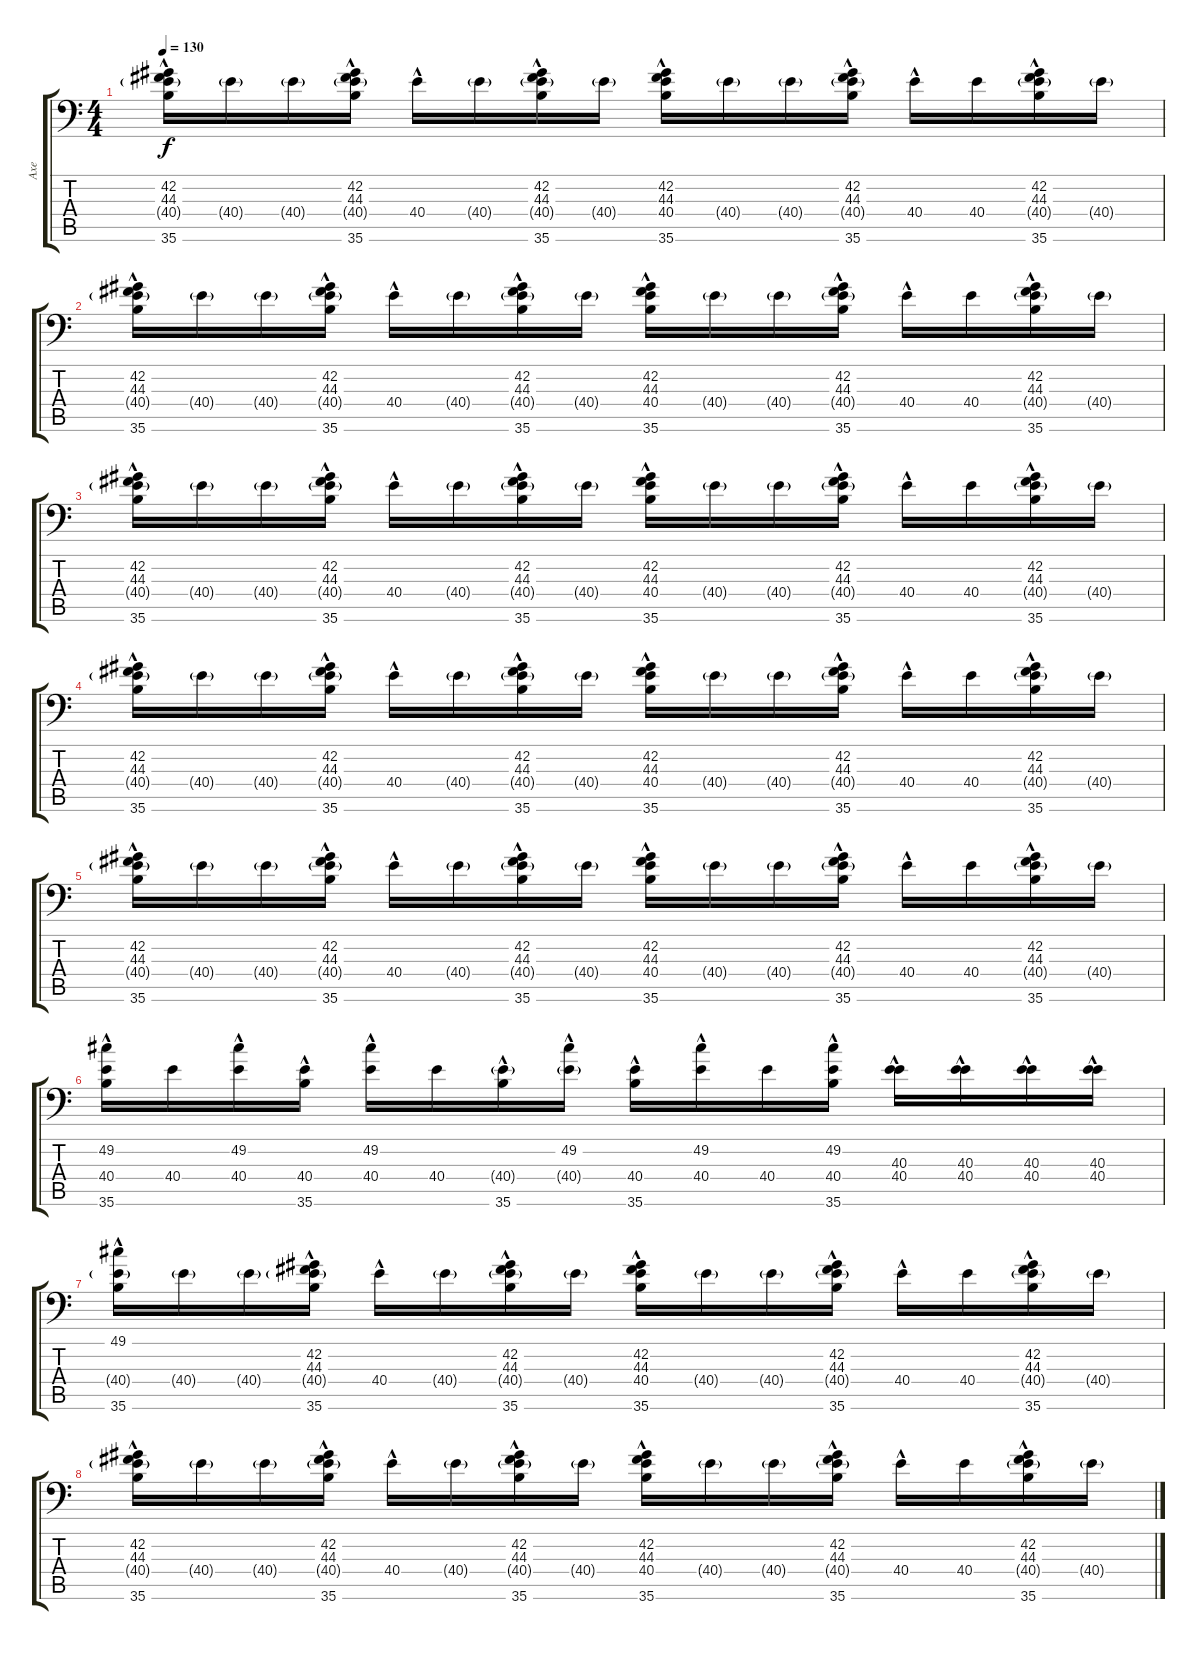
\track ("Axe" "Axe") {instrument acousticgrandpiano}
\staff {score tabs}
\tuning (C-1 C-1 C-1 C-1 C-1 C-1) {hide}
\ts (4 4)
\tempo 130
\clef f4
\ks c
(42.2{hac} 44.3{hac} 40.4{g} 35.6{hac}).16{dy f} 40.4{g}.16 40.4{g}.16 (42.2{hac} 44.3{hac} 40.4{g} 35.6{hac}).16 40.4{hac}.16 40.4{g}.16 (42.2{hac} 44.3{hac} 40.4{g} 35.6{hac}).16 40.4{g}.16 (42.2{hac} 44.3{hac} 40.4 35.6{hac}).16 40.4{g}.16 40.4{g}.16 (42.2{hac} 44.3{hac} 40.4{g} 35.6{hac}).16 40.4{hac}.16 40.4.16 (42.2{hac} 44.3{hac} 40.4{g} 35.6{hac}).16 40.4{g}.16 |
(42.2{hac} 44.3{hac} 40.4{g} 35.6{hac}).16 40.4{g}.16 40.4{g}.16 (42.2{hac} 44.3{hac} 40.4{g} 35.6{hac}).16 40.4{hac}.16 40.4{g}.16 (42.2{hac} 44.3{hac} 40.4{g} 35.6{hac}).16 40.4{g}.16 (42.2{hac} 44.3{hac} 40.4 35.6{hac}).16 40.4{g}.16 40.4{g}.16 (42.2{hac} 44.3{hac} 40.4{g} 35.6{hac}).16 40.4{hac}.16 40.4.16 (42.2{hac} 44.3{hac} 40.4{g} 35.6{hac}).16 40.4{g}.16 |
(42.2{hac} 44.3{hac} 40.4{g} 35.6{hac}).16 40.4{g}.16 40.4{g}.16 (42.2{hac} 44.3{hac} 40.4{g} 35.6{hac}).16 40.4{hac}.16 40.4{g}.16 (42.2{hac} 44.3{hac} 40.4{g} 35.6{hac}).16 40.4{g}.16 (42.2{hac} 44.3{hac} 40.4 35.6{hac}).16 40.4{g}.16 40.4{g}.16 (42.2{hac} 44.3{hac} 40.4{g} 35.6{hac}).16 40.4{hac}.16 40.4.16 (42.2{hac} 44.3{hac} 40.4{g} 35.6{hac}).16 40.4{g}.16 |
(42.2{hac} 44.3{hac} 40.4{g} 35.6{hac}).16 40.4{g}.16 40.4{g}.16 (42.2{hac} 44.3{hac} 40.4{g} 35.6{hac}).16 40.4{hac}.16 40.4{g}.16 (42.2{hac} 44.3{hac} 40.4{g} 35.6{hac}).16 40.4{g}.16 (42.2{hac} 44.3{hac} 40.4 35.6{hac}).16 40.4{g}.16 40.4{g}.16 (42.2{hac} 44.3{hac} 40.4{g} 35.6{hac}).16 40.4{hac}.16 40.4.16 (42.2{hac} 44.3{hac} 40.4{g} 35.6{hac}).16 40.4{g}.16 |
(42.2{hac} 44.3{hac} 40.4{g} 35.6{hac}).16 40.4{g}.16 40.4{g}.16 (42.2{hac} 44.3{hac} 40.4{g} 35.6{hac}).16 40.4{hac}.16 40.4{g}.16 (42.2{hac} 44.3{hac} 40.4{g} 35.6{hac}).16 40.4{g}.16 (42.2{hac} 44.3{hac} 40.4 35.6{hac}).16 40.4{g}.16 40.4{g}.16 (42.2{hac} 44.3{hac} 40.4{g} 35.6{hac}).16 40.4{hac}.16 40.4.16 (42.2{hac} 44.3{hac} 40.4{g} 35.6{hac}).16 40.4{g}.16 |
(49.2{hac} 40.4 35.6{hac}).16 40.4.16 (49.2{hac} 40.4).16 (40.4 35.6{hac}).16 (49.2{hac} 40.4{hac}).16 40.4.16 (40.4{g} 35.6{hac}).16 (49.2{hac} 40.4{g}).16 (40.4 35.6{hac}).16 (49.2{hac} 40.4).16 40.4.16 (49.2{hac} 40.4{hac} 35.6{hac}).16 (40.3 40.4{hac}).16 (40.3 40.4{hac}).16 (40.3 40.4{hac}).16 (40.3 40.4{hac}).16 |
(49.1{hac} 40.4{g} 35.6{hac}).16 40.4{g}.16 40.4{g}.16 (42.2{hac} 44.3{hac} 40.4{g} 35.6{hac}).16 40.4{hac}.16 40.4{g}.16 (42.2{hac} 44.3{hac} 40.4{g} 35.6{hac}).16 40.4{g}.16 (42.2{hac} 44.3{hac} 40.4 35.6{hac}).16 40.4{g}.16 40.4{g}.16 (42.2{hac} 44.3{hac} 40.4{g} 35.6{hac}).16 40.4{hac}.16 40.4.16 (42.2{hac} 44.3{hac} 40.4{g} 35.6{hac}).16 40.4{g}.16 |
(42.2{hac} 44.3{hac} 40.4{g} 35.6{hac}).16 40.4{g}.16 40.4{g}.16 (42.2{hac} 44.3{hac} 40.4{g} 35.6{hac}).16 40.4{hac}.16 40.4{g}.16 (42.2{hac} 44.3{hac} 40.4{g} 35.6{hac}).16 40.4{g}.16 (42.2{hac} 44.3{hac} 40.4 35.6{hac}).16 40.4{g}.16 40.4{g}.16 (42.2{hac} 44.3{hac} 40.4{g} 35.6{hac}).16 40.4{hac}.16 40.4.16 (42.2{hac} 44.3{hac} 40.4{g} 35.6{hac}).16 40.4{g}.16
